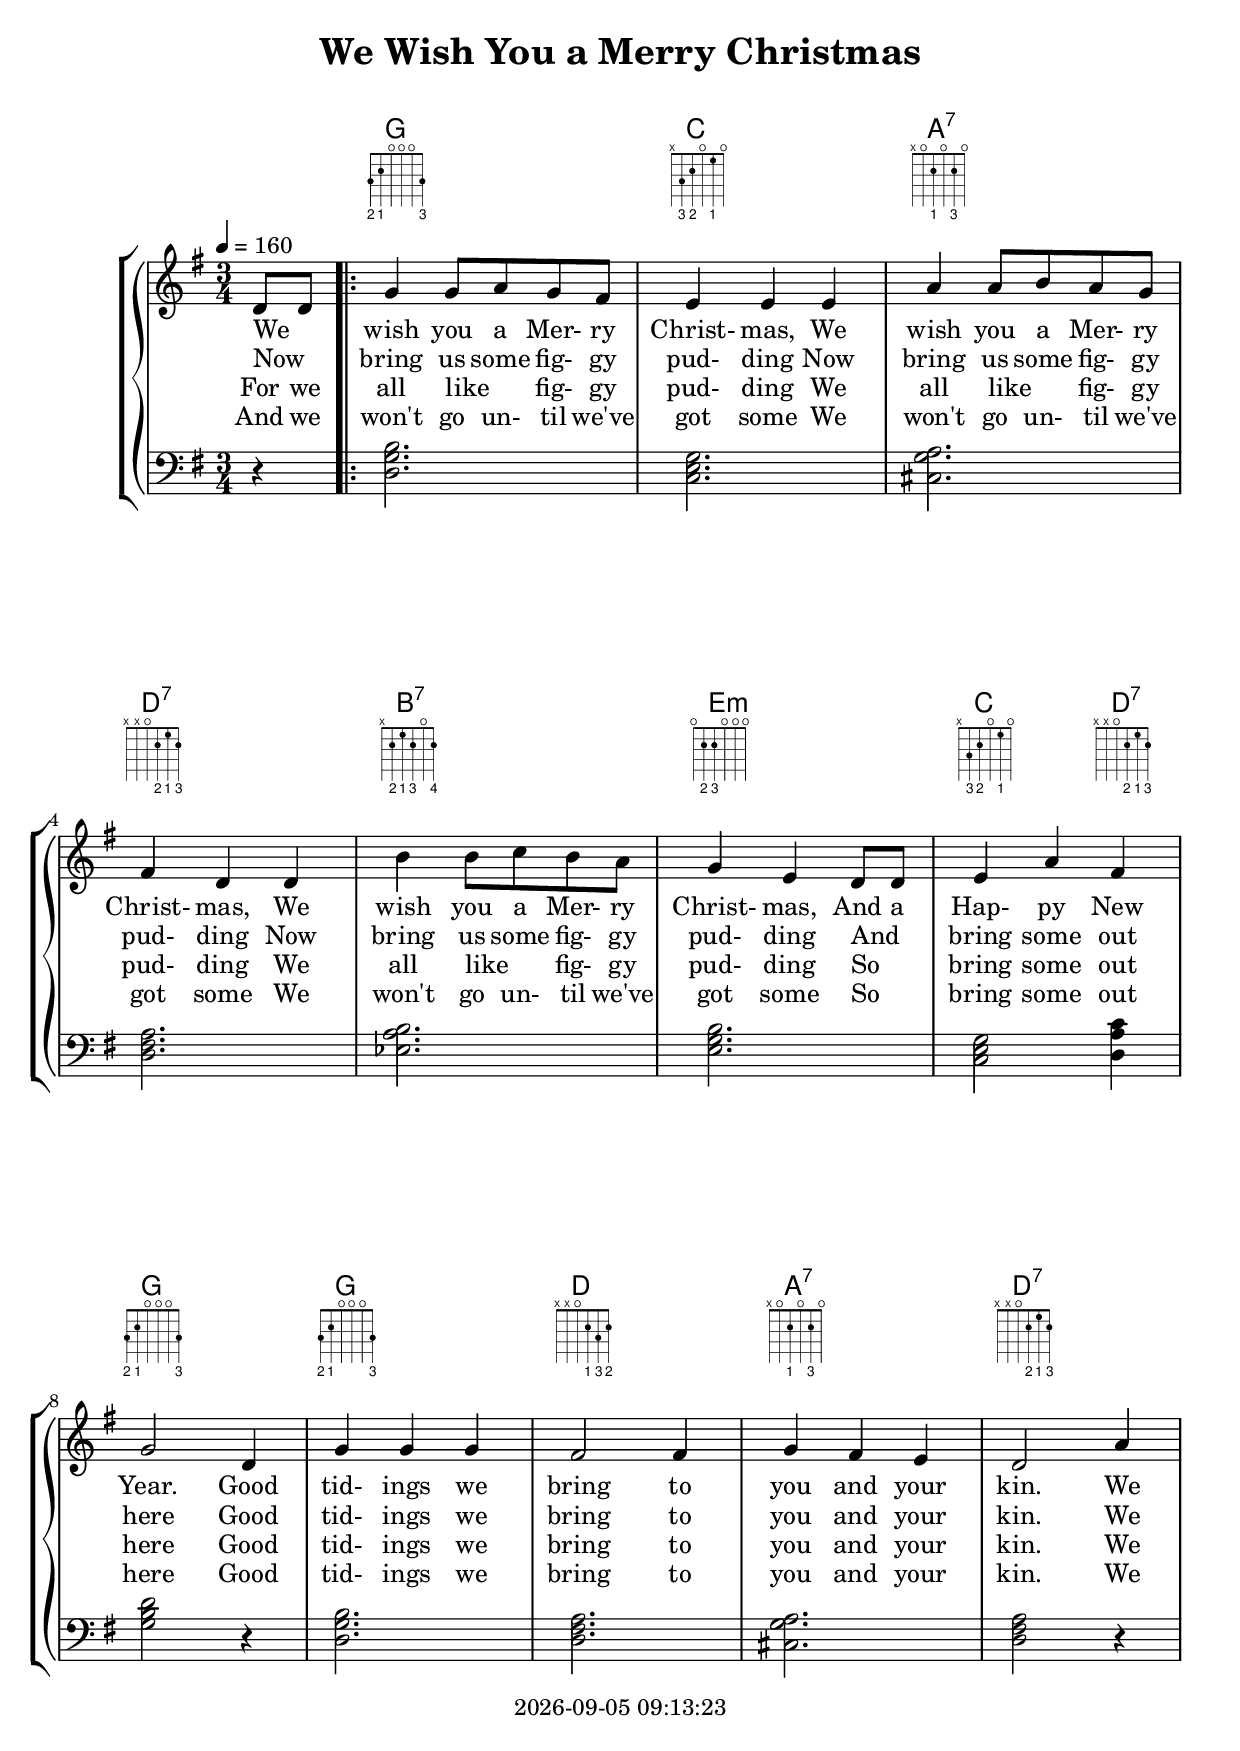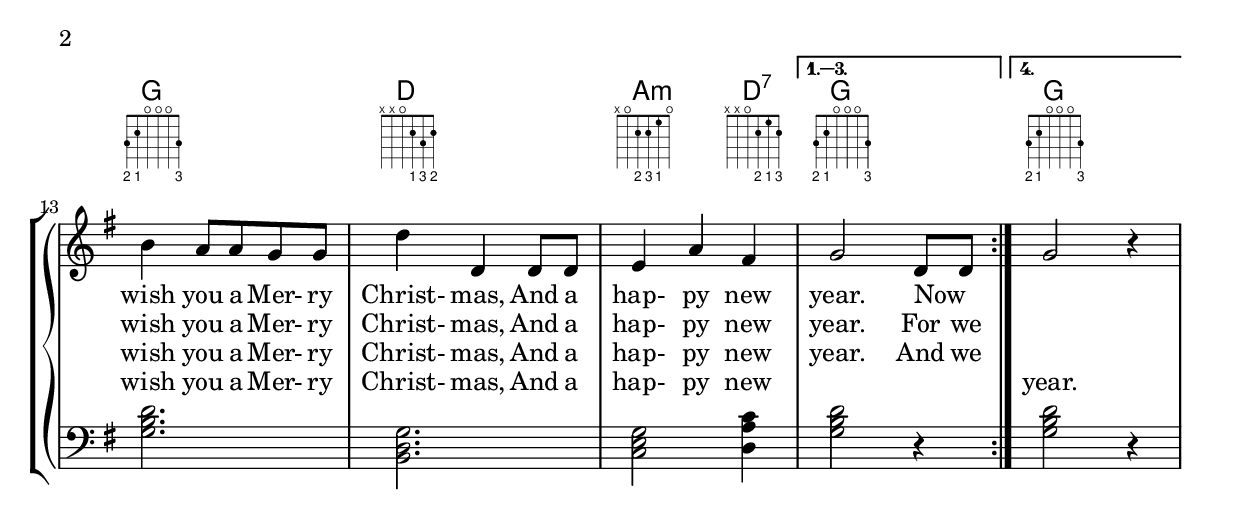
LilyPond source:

\version "2.13.53"
today = #(strftime "%Y-%m-%d %H:%M:%S" (localtime (current-time)))

\include "predefined-guitar-fretboards.ly"

\layout {
  \context {
    \Voice
    \remove "Note_heads_engraver"
    \consists "Completion_heads_engraver"
    \remove "Rest_engraver"
    \consists "Completion_rest_engraver"
  }
}

global = {
  \key f \major
  \time 3/4 
  \key f \major
  \tempo 4 = 160 
}

melody = \relative c {
  \partial 4 c'8 c
  \repeat volta 4 {
    f4 f8 g f e
    d4 d d
    g g8 a g f
    e4 c c
				% 5
    a' a8 bes a g
    f4 d c8 c
    d4 g e
    f2 c4
    f f f
				% 10
    e2 e4
    f e d
    c2 g'4
				%  a g \times 2/3 {f8 f f}
    a g8 g f f
    c'4 c, c8 c
				% 15
    d4 g e
  }
  \alternative { {f2 c8 c} {f2 r4} }
}

bass = \relative c {
  \partial 4 r4
  \repeat volta 4 {
    <a' f c >2. <f d bes >2. <g f b, >2. <g e c >2. <a g des >2. 
    <a f d >2. <f d bes >2 
    <bes g c, >4 <c a f >2 
    r4 <a f c >2. <g e c >2. <g f b, >2. <g e c >2 
    r4 <c a f >2. <f, c a >2.
    <f d bes >2 <bes g c, >4
  }
  \alternative {
    { <c a f >2 r4
    }
    {
      <c a f >2 r4
    }
  }
}

firstverse = \lyricmode {
  We _ wish you a Mer- ry Christ- mas,
  We wish you a Mer- ry Christ- mas,
  We wish you a Mer- ry Christ- mas,
  And a Hap- py New Year.
  Good tid- ings we bring
  to you and your kin.
  We wish you a Mer- ry Christ- mas,
  And a hap- py new year.
  Now _
}

secondverse = \lyricmode {
  Now _ bring us some fig- gy pud- ding
  Now bring us some fig- gy pud- ding
  Now bring us some fig- gy pud- ding
  And _ bring some out here
  Good tid- ings we bring
  to you and your kin.
  We wish you a Mer- ry Christ- mas,
  And a hap- py new year.
  For we
}

thirdverse = \lyricmode {
  For we all like _ fig- gy pud- ding
  We all like _ fig- gy pud- ding
  We all like _ fig- gy pud- ding
  So _ bring some out here
  Good tid- ings we bring
  to you and your kin.
  We wish you a Mer- ry Christ- mas,
  And a hap- py new year.
  And we
}

fourthverse = \lyricmode {
  And we won't go un- til we've got some
  We won't go un- til we've got some
  We won't go un- til we've got some
  So _ bring some out here
  Good tid- ings we bring
  to you and your kin.
  We wish you a Mer- ry Christ- mas,
  And a hap- py new "" _ _ year.
}

Mfirstverse =\lyricmode {
  "We " "" "wish " "you " "a " "Mer" "ry " "Christ" "mas, "
  "/We " "wish " "you " "a " "Mer" "ry " "Christ" "mas, "
  "/We " "wish " "you " "a " "Mer" "ry " "Christ" "mas, "
  "/And " "a " "Hap" "py " "New " "Year. "
  "/Good " "tid" "ings " "we " "bring "
  "/to " "you " "and " "your " "kin. "
  "/We " "wish " "you " "a " "Mer" "ry " "Christ" "mas, "
  "/And " "a " "hap" "py " "new " "year. "
}

Msecondverse = \lyricmode {
  "\Now " "" "bring " "us " "some " fig "gy " pud "ding"
  "/Now " "bring " "us " "some " fig "gy " pud "ding"
  "/Now " "bring " "us " "some " fig "gy " pud "ding"
  "/And " "" "bring " "some " "out " "here"
  "/Good " tid "ings " "we " "bring"
  "/to " "you " "and " "your " "kin."
  "/We " "wish " "you " "a " Mer "ry " Christ "mas,"
  "/And " "a " hap "py " "new " "year."
}

Mthirdverse = \lyricmode {
  "\For " "we " "all " "like " "" fig "gy " pud "ding"
  "/We " "all " "like " "" fig "gy " pud "ding"
  "/We " "all " "like " "" fig "gy " pud "ding"
  "/So " "" "bring " "some " "out " "here"
  "/Good " tid "ings " "we " "bring"
  "/to " "you " "and " "your " "kin."
  "/We " "wish " "you " "a " Mer "ry " Christ "mas,"
  "/And " "a " hap "py " "new " "year."
}

Mfourthverse = \lyricmode {
  "\And " "we " "won't " "go " un "til " "we've " "got " "some"
  "/We " "won't " "go " un "til " "we've " "got " "some"
  "/We " "won't " "go " un "til " "we've " "got " "some"
  "/So " "" "bring " "some " "out " "here"
  "/Good " tid "ings " "we " "bring"
  "/to " "you " "and " "your " "kin."
  "/We " "wish " "you " "a " Mer "ry " Christ "mas,"
  "/And " "a " hap "py " "new " "year."
}

chordtrack = \chordmode {
  \partial 4 s4
  \repeat volta 4 {
    f2.
    bes
    g:7
    c:7
    a:7
    d:m
    bes2 c4:7
    f2.
    f
    c
    g:7
    c:7
    f
    c
    g2:m c4:7
  } \alternative {
  {
    f2.
  } {
    f2.
  }
  }
}

\book
{
  \header {
    title = "We Wish You a Merry Christmas"
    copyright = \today
  }
  \score {
    \context GrandStaff <<
    <<
      <<
        \new ChordNames { \transpose f g \chordtrack }
        \new FretBoards { \transpose f g \chordtrack }
      >>
    \context ChoirStaff <<
      \context Staff = melody <<
	\context Voice =
	melody { \transpose f g {\global \melody} }
      >>
      \context Lyrics = firstverse  { s1 }
      \context Lyrics = secondverse { s1 }
      \context Lyrics = thirdverse  { s1 }
      \context Lyrics = fourthverse { s1 }
      \context Staff = bass <<
	\clef bass
	\context Voice =
	bass { \transpose f g {\global \bass }}
      >>
      \context Lyrics = firstverse  \lyricsto melody \firstverse
      \context Lyrics = secondverse \lyricsto melody \secondverse
      \context Lyrics = thirdverse  \lyricsto melody \thirdverse
      \context Lyrics = fourthverse \lyricsto melody \fourthverse
    >>
    >>
>>
    
    \layout {
      \context {
				% a little smaller so lyrics
				% can be closer to the staff
	\Staff \override VerticalAxisGroup #'minimum-Y-extent = #'(-3 . 3)
      }
    }
  }

  \score {
    \context ChoirStaff <<
      \context Staff = melody <<
	\set Staff.midiInstrument = #"acoustic grand"
	\context Voice =
	melody { \transpose f g {\global \unfoldRepeats \melody }}
      >>
      \context Lyrics = firstverse { s1 }
      \context Staff = bass <<
	\set Staff.midiInstrument = #"acoustic grand"
	\clef bass
	\context Voice =
	bass { \transpose f g {\global \unfoldRepeats \bass }}
      >>
      \context Lyrics = firstverse \lyricsto melody {\Mfirstverse \Msecondverse \Mthirdverse \Mfourthverse }
    >>
    
    \midi {}
  }
}
